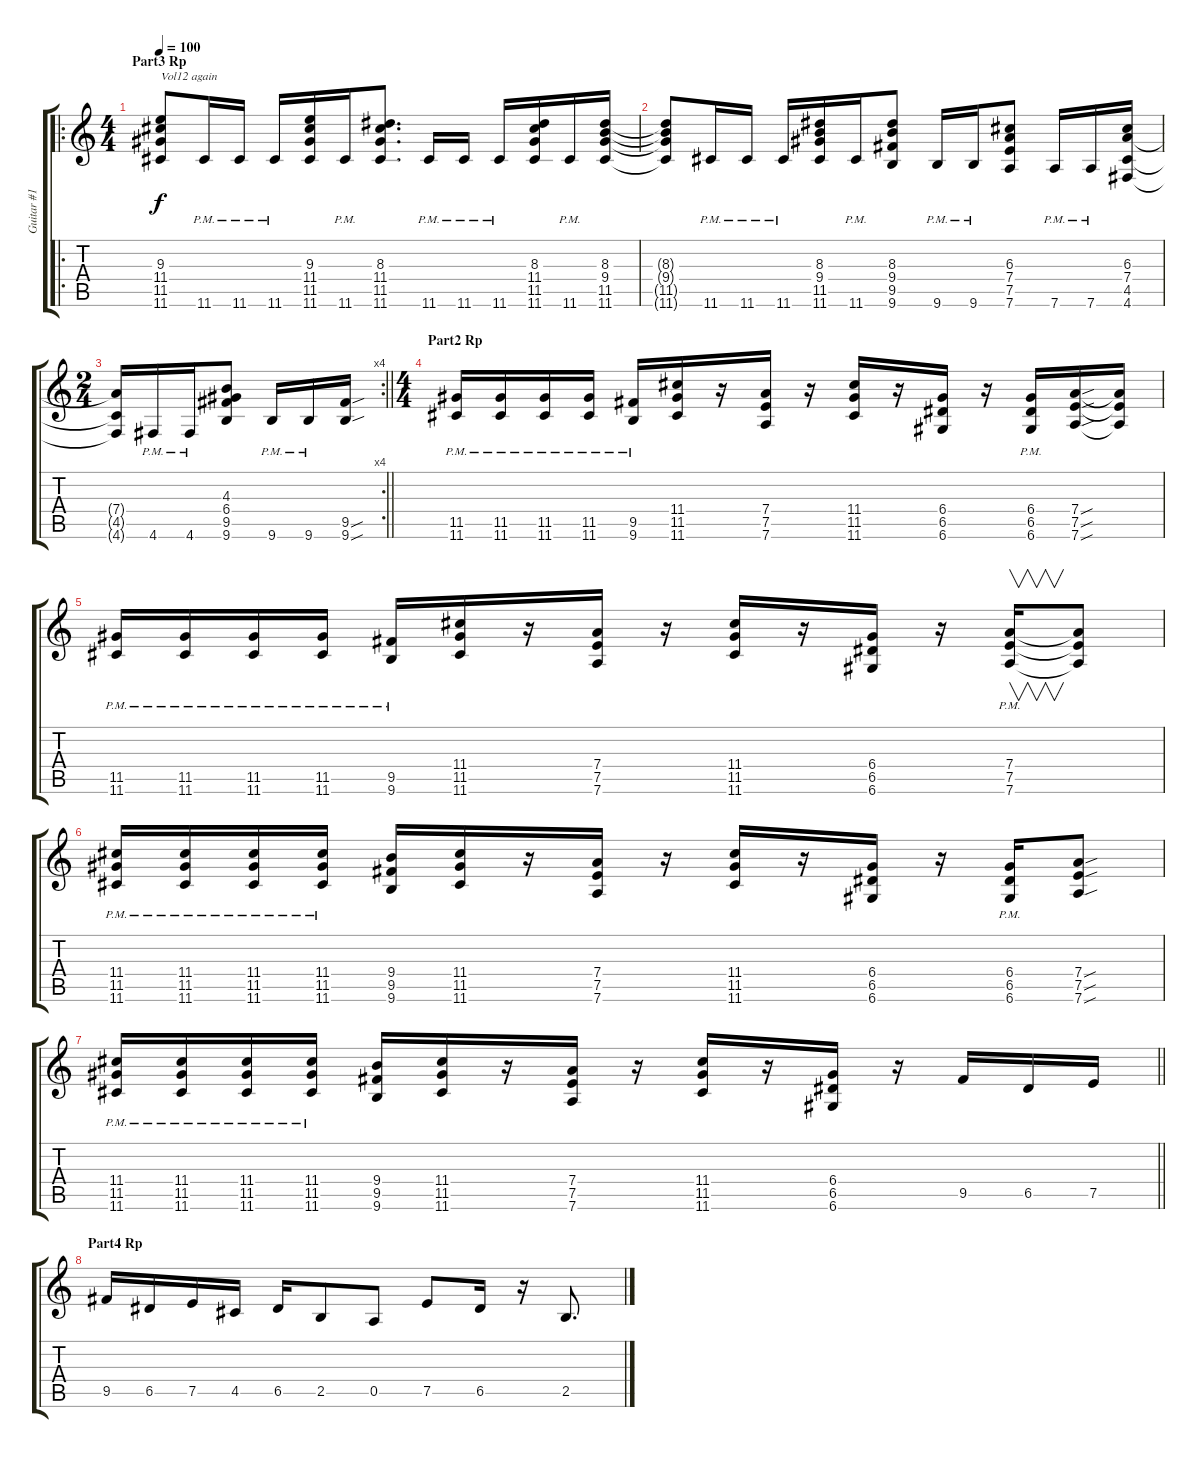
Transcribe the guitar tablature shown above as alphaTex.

\track ("Guitar #1" "Guitar #1") {instrument distortionguitar}
\staff {score tabs}
\tuning (E4 B3 G3 D3 A2 D2) {hide}
\ro
\ts (4 4)
\section ("" "Part3 Rp")
\tempo 100
\clef g2
\ks c
(9.3 11.4 11.5 11.6).8{txt "Vol12 again" dy f volume 12} 11.6{pm}.16 11.6{pm}.16 11.6{pm}.16 (9.3 11.4 11.5 11.6).16 11.6{pm}.16 (8.3 11.4 11.5 11.6).8{d} 11.6{pm}.16 11.6{pm}.16 11.6{pm}.16 (8.3 11.4 11.5 11.6).16 11.6{pm}.16 (8.3 9.4 11.5 11.6).16 |
(8.3{t} 9.4{t} 11.5{t} 11.6{t}).8 11.6{pm}.16 11.6{pm}.16 11.6{pm}.16 (8.3 9.4 11.5 11.6).16 11.6{pm}.16 (8.3 9.4 9.5 9.6).8 9.6{pm}.16 9.6{pm}.16 (6.3 7.4 7.5 7.6).8 7.6{pm}.16 7.6{pm}.16 (6.3 7.4 4.5 4.6).16 |
\rc 4
\ts (2 4)
\barLineRight lightlight
(7.4{t} 4.5{t} 4.6{t}).16 4.6{pm}.16 4.6{pm}.16 (4.3 6.4 9.5 9.6).8 9.6{pm}.16 9.6{pm}.16 (9.5{sou} 9.6{sou}).16 |
\ts (4 4)
\section ("" "Part2 Rp")
(11.5 11.6{pm}).16{instrument distortionguitar} (11.5{pm} 11.6{pm}).16 (11.5{pm} 11.6{pm}).16 (11.5{pm} 11.6{pm}).16 (9.5{pm} 9.6{pm}).16 (11.4 11.5 11.6).16 r.16 (7.4 7.5 7.6).16 r.16 (11.4 11.5 11.6).16 r.16 (6.4 6.5 6.6).16 r.16 (6.4{pm} 6.5{pm} 6.6{pm}).16 (7.4{sou} 7.5{sou} 7.6{sou}).16 (7.4{t} 7.5{t} 7.6{t}).16 |
(11.5 11.6{pm}).16{instrument distortionguitar} (11.5{pm} 11.6{pm}).16 (11.5{pm} 11.6{pm}).16 (11.5{pm} 11.6{pm}).16 (9.5{pm} 9.6{pm}).16 (11.4 11.5 11.6).16 r.16 (7.4 7.5 7.6).16 r.16 (11.4 11.5 11.6).16 r.16 (6.4 6.5 6.6).16 r.16 (7.4{pm} 7.5{pm} 7.6{pm}).16{v} (7.4{t} 7.5{t} 7.6{t}).8 |
(11.4{pm} 11.5{pm} 11.6{pm}).16 (11.4{pm} 11.5{pm} 11.6{pm}).16 (11.4{pm} 11.5{pm} 11.6{pm}).16 (11.4{pm} 11.5{pm} 11.6{pm}).16 (9.4 9.5 9.6).16 (11.4 11.5 11.6).16 r.16 (7.4 7.5 7.6).16 r.16 (11.4 11.5 11.6).16 r.16 (6.4 6.5 6.6).16 r.16 (6.4{pm} 6.5{pm} 6.6{pm}).16 (7.4{sou} 7.5{sou} 7.6{sou}).8 |
\barLineRight lightlight
(11.4{pm} 11.5{pm} 11.6{pm}).16 (11.4{pm} 11.5{pm} 11.6{pm}).16 (11.4{pm} 11.5{pm} 11.6{pm}).16 (11.4{pm} 11.5{pm} 11.6{pm}).16 (9.4 9.5 9.6).16 (11.4 11.5 11.6).16 r.16 (7.4 7.5 7.6).16 r.16 (11.4 11.5 11.6).16 r.16 (6.4 6.5 6.6).16 r.16 9.5.16 6.5.16 7.5.16 |
\section ("" "Part4 Rp")
9.5.16 6.5.16 7.5.16 4.5.16 6.5.16 2.5.8 0.5.8 7.5.8 6.5.16 r.16 2.5.8{d}
